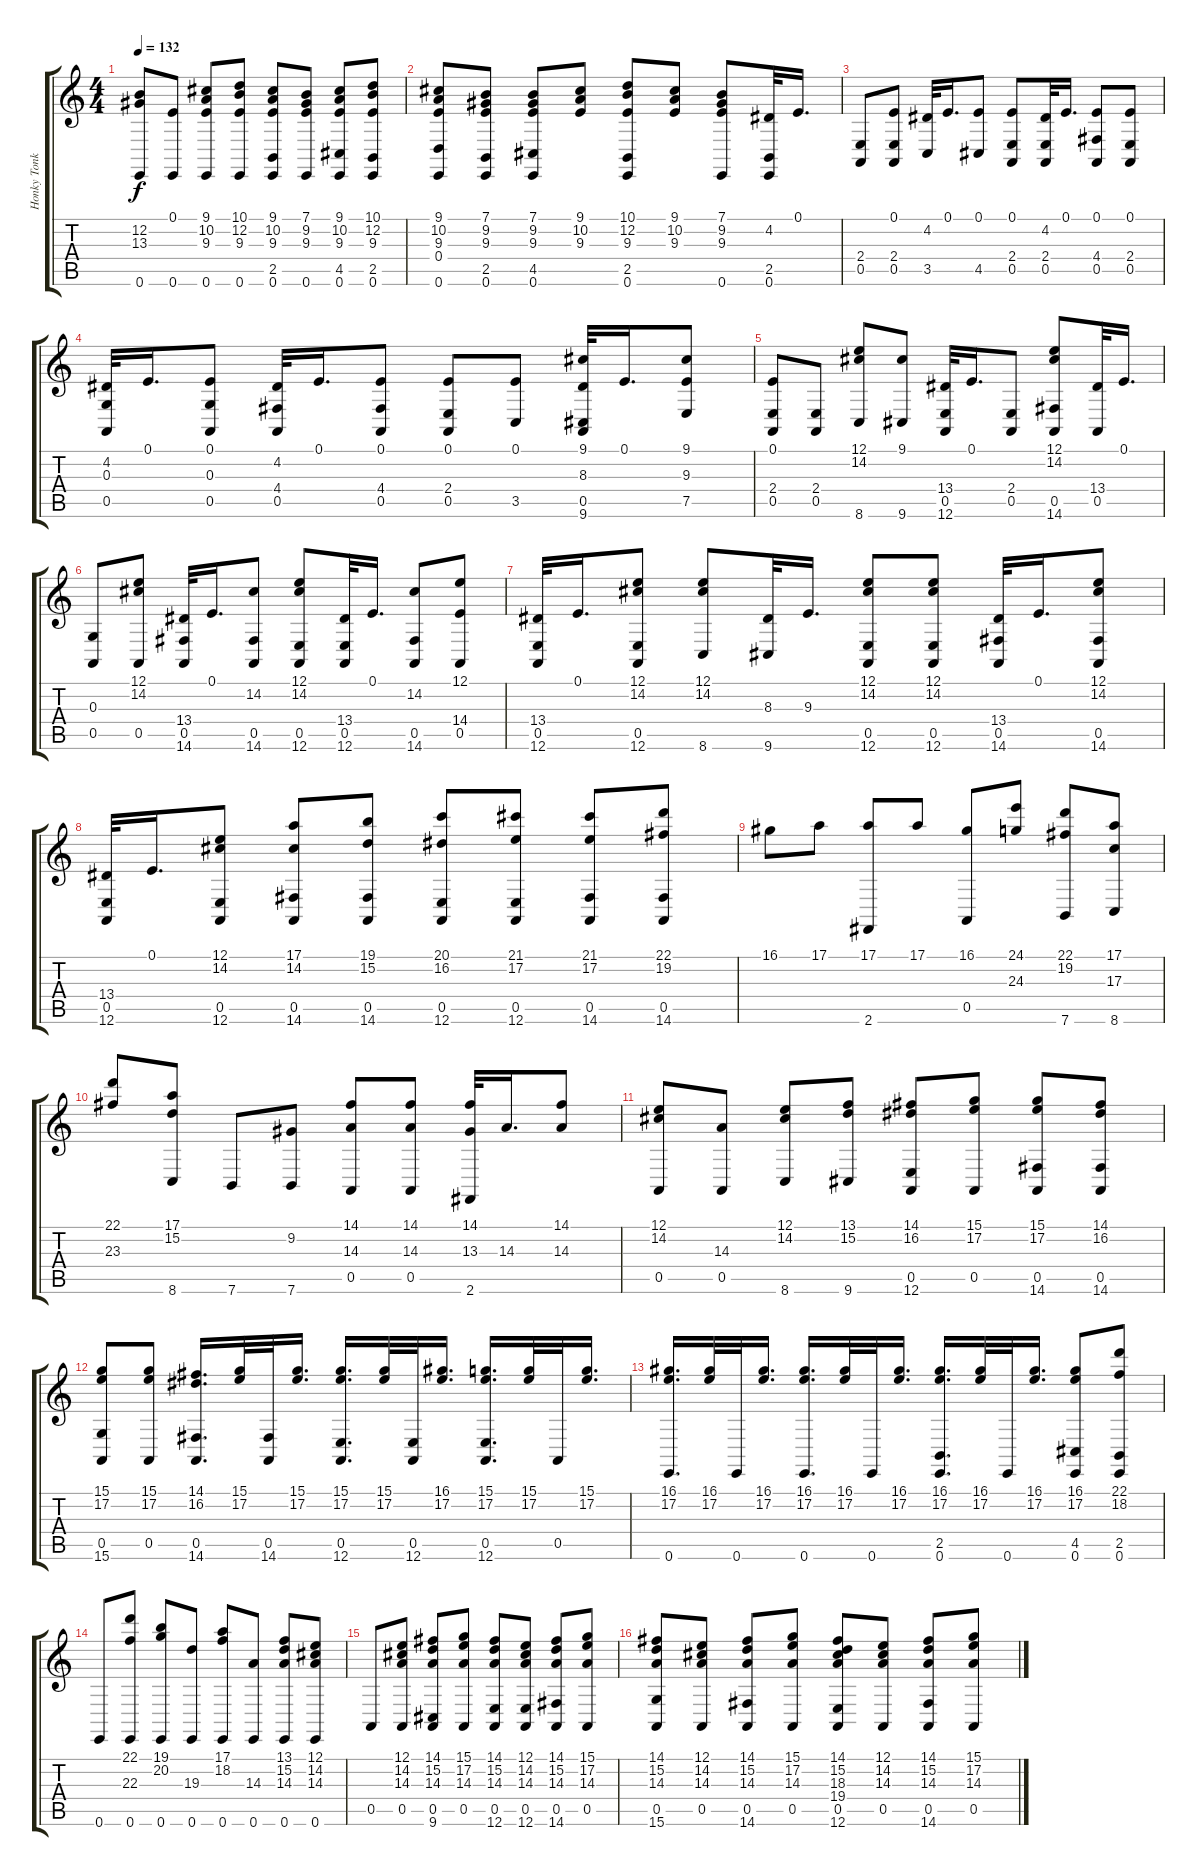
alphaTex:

\track ("Honky Tonk Piano" "Honky Tonk") {instrument honkytonkpiano}
\staff {score tabs}
\tuning (E4 B3 G3 D3 A2 E2) {hide}
\ts (4 4)
\tempo 132
\clef g2
\ks c
(12.2 13.3 0.6).8{dy f} (0.1 0.6).8 (9.1 10.2 9.3 0.6).8 (10.1 12.2 9.3 0.6).8 (9.1 10.2 9.3 2.5 0.6).8 (7.1 9.2 9.3 0.6).8 (9.1 10.2 9.3 4.5 0.6).8 (10.1 12.2 9.3 2.5 0.6).8 |
(9.1 10.2 9.3 0.4 0.6).8 (7.1 9.2 9.3 2.5 0.6).8 (7.1 9.2 9.3 4.5 0.6).8 (9.1 10.2 9.3).8 (10.1 12.2 9.3 2.5 0.6).8 (9.1 10.2 9.3).8 (7.1 9.2 9.3 0.6).8 (4.2 2.5 0.6).32 0.1.16{d} |
(2.4 0.5).8 (0.1 2.4 0.5).8 (4.2 3.5).32 0.1.16{d} (0.1 4.5).8 (0.1 2.4 0.5).8 (4.2 2.4 0.5).32 0.1.16{d} (0.1 4.4 0.5).8 (0.1 2.4 0.5).8 |
(4.2 0.3 0.5).32 0.1.16{d} (0.1 0.3 0.5).8 (4.2 4.4 0.5).32 0.1.16{d} (0.1 4.4 0.5).8 (0.1 2.4 0.5).8 (0.1 3.5).8 (9.1 8.3 0.5 9.6).32 0.1.16{d} (9.1 9.3 7.5).8 |
(0.1 2.4 0.5).8 (2.4 0.5).8 (12.1 14.2 8.6).8 (9.1 9.6).8 (13.4 0.5 12.6).32 0.1.16{d} (2.4 0.5).8 (12.1 14.2 0.5 14.6).8 (13.4 0.5).32 0.1.16{d} |
(0.3 0.5).8 (12.1 14.2 0.5).8 (13.4 0.5 14.6).32 0.1.16{d} (14.2 0.5 14.6).8 (12.1 14.2 0.5 12.6).8 (13.4 0.5 12.6).32 0.1.16{d} (14.2 0.5 14.6).8 (12.1 14.4 0.5).8 |
(13.4 0.5 12.6).32 0.1.16{d} (12.1 14.2 0.5 12.6).8 (12.1 14.2 8.6).8 (8.3 9.6).32 9.3.16{d} (12.1 14.2 0.5 12.6).8 (12.1 14.2 0.5 12.6).8 (13.4 0.5 14.6).32 0.1.16{d} (12.1 14.2 0.5 14.6).8 |
(13.4 0.5 12.6).32 0.1.16{d} (12.1 14.2 0.5 12.6).8 (17.1 14.2 0.5 14.6).8 (19.1 15.2 0.5 14.6).8 (20.1 16.2 0.5 12.6).8 (21.1 17.2 0.5 12.6).8 (21.1 17.2 0.5 14.6).8 (22.1 19.2 0.5 14.6).8 |
16.1.8 17.1.8 (17.1 2.6).8 17.1.8 (16.1 0.5).8 (24.1 24.3).8 (22.1 19.2 7.6).8 (17.1 17.3 8.6).8 |
(22.1 23.3).8 (17.1 15.2 8.6).8 7.6.8 (9.2 7.6).8 (14.1 14.3 0.5).8 (14.1 14.3 0.5).8 (14.1 13.3 2.6).32 14.3.16{d} (14.1 14.3).8 |
(12.1 14.2 0.5).8 (14.3 0.5).8 (12.1 14.2 8.6).8 (13.1 15.2 9.6).8 (14.1 16.2 0.5 12.6).8 (15.1 17.2 0.5).8 (15.1 17.2 0.5 14.6).8 (14.1 16.2 0.5 14.6).8 |
(15.1 17.2 0.5 15.6).8 (15.1 17.2 0.5).8 (14.1 16.2 0.5 14.6).16{d} (15.1 17.2).32 (0.5 14.6).32 (15.1 17.2).16{d} (15.1 17.2 0.5 12.6).16{d} (15.1 17.2).32 (0.5 12.6).32 (16.1 17.2).16{d} (15.1 17.2 0.5 12.6).16{d} (15.1 17.2).32 0.5.32 (15.1 17.2).16{d} |
(16.1 17.2 0.6).16{d} (16.1 17.2).32 0.6.32 (16.1 17.2).16{d} (16.1 17.2 0.6).16{d} (16.1 17.2).32 0.6.32 (16.1 17.2).16{d} (16.1 17.2 2.5 0.6).16{d} (16.1 17.2).32 0.6.32 (16.1 17.2).16{d} (16.1 17.2 4.5 0.6).8 (22.1 18.2 2.5 0.6).8 |
0.6.8 (22.1 22.3 0.6).8 (19.1 20.2 0.6).8 (19.3 0.6).8 (17.1 18.2 0.6).8 (14.3 0.6).8 (13.1 15.2 14.3 0.6).8 (12.1 14.2 14.3 0.6).8 |
0.5.8 (12.1 14.2 14.3 0.5).8 (14.1 15.2 14.3 0.5 9.6).8 (15.1 17.2 14.3 0.5).8 (14.1 15.2 14.3 0.5 12.6).8 (12.1 14.2 14.3 0.5 12.6).8 (14.1 15.2 14.3 0.5 14.6).8 (15.1 17.2 14.3 0.5).8 |
(14.1 15.2 14.3 0.5 15.6).8 (12.1 14.2 14.3 0.5).8 (14.1 15.2 14.3 0.5 14.6).8 (15.1 17.2 14.3 0.5).8 (14.1 15.2 18.3 19.4 0.5 12.6).8 (12.1 14.2 14.3 0.5).8 (14.1 15.2 14.3 0.5 14.6).8 (15.1 17.2 14.3 0.5).8
